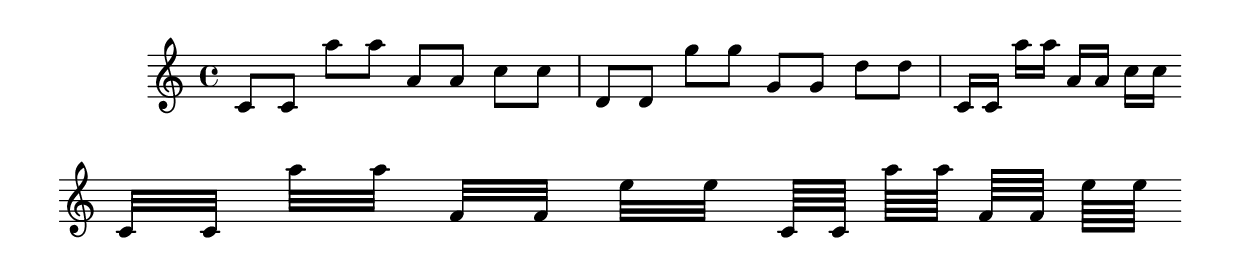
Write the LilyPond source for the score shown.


\version "2.3.22"

\header{

    texidoc = "In this test for beam quant positions for horizontal beams,
staff lines should be covered in all cases. For 32nd beams, the free stem
lengths are between 2 and 1.5."

}

\score{
	\relative c' { 
		 c8[ c]  a''[ a]
		 a,[ a]  c[ c]
		 d,8[ d]  g'[ g]
		 g,[ g]  d'[ d]
		 c,16[ c]  a''[ a]
		 a,[ a ]  c[ c]
		\break
		 c,32[  c]  a''[ a]
		 f,[ f]  e'[ e]
		 c,64[ c]  a''[ a]
		 f,[ f]  e'[ e]
		\break
	}
}


